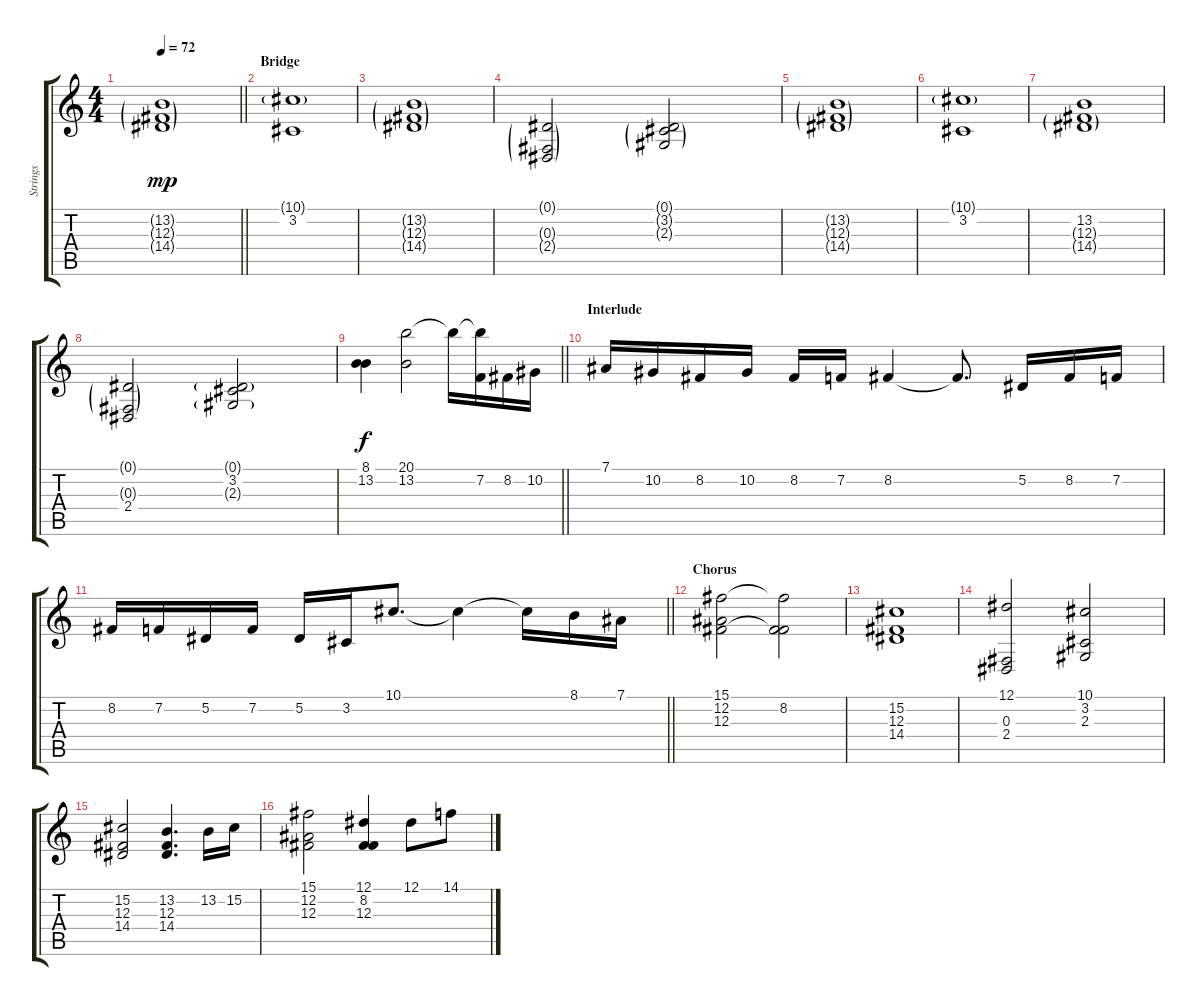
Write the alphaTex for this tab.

\track ("Strings" "Strings") {instrument stringensemble1}
\staff {score tabs}
\tuning (Eb4 Bb3 Gb3 Db3 Ab2 Eb2) {hide}
\ts (4 4)
\tempo 72
\clef g2
\barLineRight lightlight
\ks c
(13.2{g} 12.3{g} 14.4{g}).1{dy mp} |
\section ("" "Bridge")
(10.1{g} 3.2).1 |
(13.2{g} 12.3{g} 14.4{g}).1 |
(0.1{g} 0.3{g} 2.4{g}).2 (0.1{g} 3.2{g} 2.3{g}).2 |
(13.2{g} 12.3{g} 14.4{g}).1 |
(10.1{g} 3.2).1 |
(13.2 12.3{g} 14.4{g}).1 |
(0.1{g} 0.3{g} 2.4).2 (0.1{g} 3.2 2.3{g}).2 |
\barLineRight lightlight
(8.1 13.2).4{dy f} (20.1 13.2).2{volume 10} 20.1{t}.16 (20.1{t} 7.2).16{volume 12} 8.2.16 10.2.16 |
\section ("" "Interlude")
7.1.16 10.2.16 8.2.16 10.2.16 8.2.16 7.2.16 8.2.4 8.2{t}.8{d} 5.2.16 8.2.16 7.2.16 |
\barLineRight lightlight
8.2.16 7.2.16 5.2.16 7.2.16 5.2.16 3.2.16 10.1.8{d} 10.1{t}.4 10.1{t}.16 8.1.16 7.1.16 |
\section ("" "Chorus")
(15.1 12.2 12.3).2{volume 7} (15.1{t} 8.2 12.3{t}).2 |
(15.2 12.3 14.4).1 |
(12.1 0.3 2.4).2 (10.1 3.2 2.3).2 |
(15.2 12.3 14.4).2 (13.2 12.3 14.4).4{d} 13.2.16 15.2.16 |
(15.1 12.2 12.3).2 (12.1 8.2 12.3).4 12.1.8 14.1.8
